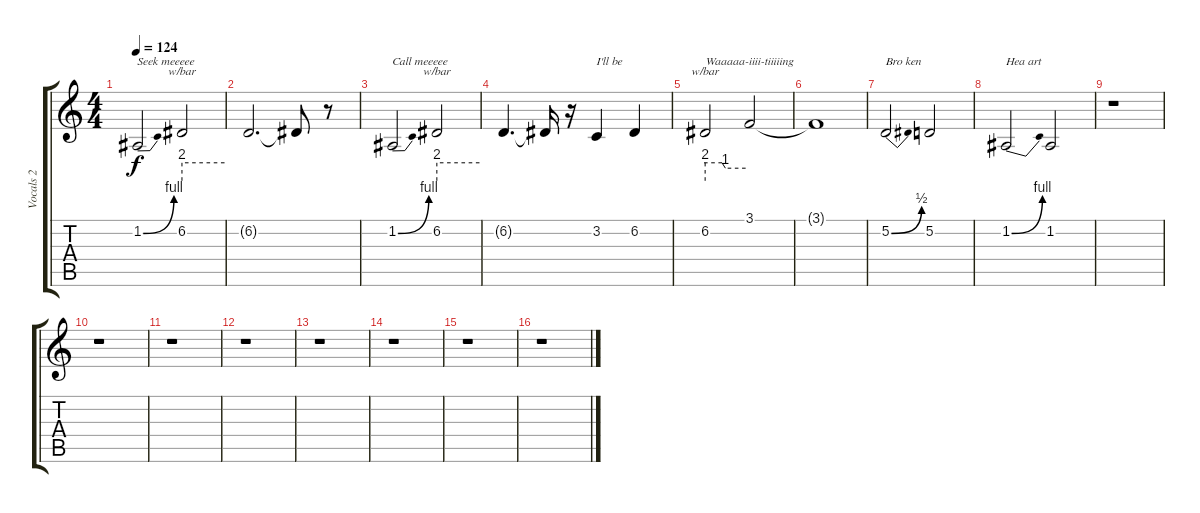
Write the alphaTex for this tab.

\track ("Vocals 2" "Vocals 2") {instrument oboe}
\staff {score tabs}
\tuning (D4 A3 F3 C3 G2 C2) {hide}
\ts (4 4)
\tempo 124
\clef g2
\ks c
1.2{be (bend 0 0 60 4)}.2{txt "Seek meeeee" dy f} 6.2.2{tbe (custom default 0 0 0 8 60 8)} |
6.2{t}.2{d} 6.2{t}.8 r.8 |
1.2{be (bend 0 0 60 4)}.2{txt "Call meeeee"} 6.2.2{tbe (custom default 0 0 0 8 60 8)} |
6.2{t}.4{d} 6.2{t}.16 r.16 3.2.4{txt "I'll be"} 6.2.4 |
6.2.2{tbe (custom default 0 0 0 8 25 8 30 4 60 4) txt "Waaaaa-iiii-tiiiiing"} 3.1.2 |
3.1{t}.1 |
5.2{be (bend 0 0 60 2)}.2{txt "Bro ken"} 5.2.2 |
1.2{be (bend 0 0 60 4)}.2{txt "Hea art"} 1.2.2 |
r.1 |
r.1 |
r.1 |
r.1 |
r.1 |
r.1 |
r.1 |
r.1
